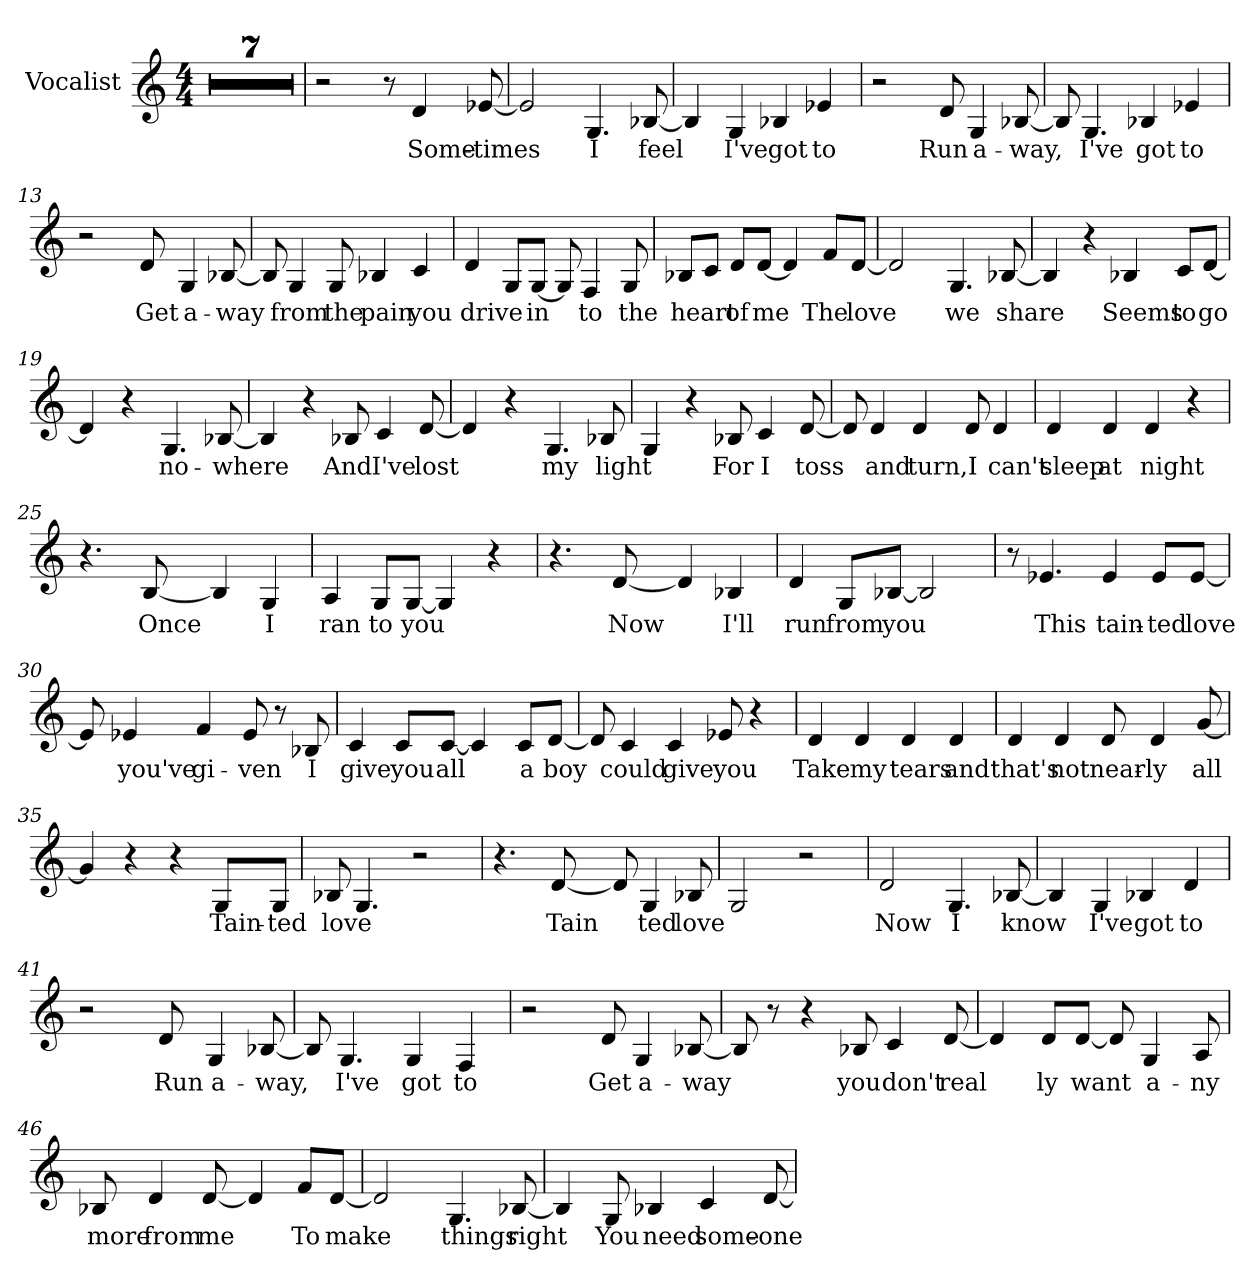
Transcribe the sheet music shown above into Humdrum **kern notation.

**kern	**text
*part1	*part1
*staff1	*staff1
*I"Vocalist	*
*clefG2	*
*M4/4	*
=1	=1
1r	.
=2	=2
1r	.
=3	=3
1r	.
=4	=4
1r	.
=5	=5
1r	.
=6	=6
1r	.
=7	=7
1r	.
=8	=8
2r	.
8r	.
4d	Some-
[8e-X	-times
=9	=9
2e-]	_
4.G	I
[8B-X	feel
=10	=10
4B-]	_
4G	I've
4B-X	got
4e-X	to
=11	=11
2r	.
8d	Run
4G	a-
[8B-X	-way,
=12	=12
8B-]	_
4.G	I've
4B-X	got
4e-X	to
=13	=13
2r	.
8d	Get
4G	a-
[8B-X	-way
=14	=14
8B-]	_
4G	from
8G	the
4B-X	pain
4c	you
=15	=15
4d	drive
8G/L	_
[8G/J	in-
8G]	_
4F	-to
8G	the
=16	=16
8B-X/L	heart
8c/J	_
8d/L	of
[8d/J	me
4d]	_
8f/L	The
[8d/J	love
=17	=17
2d]	_
4.G	we
[8B-X	share
=18	=18
4B-]	_
4r	.
4B-X	Seems
8c/L	to
[8d/J	go
=19	=19
4d]	_
4r	.
4.G	no-
[8B-X	-where
=20	=20
4B-]	_
4r	.
8B-X	And
4c	I've
[8d	lost
=21	=21
4d]	_
4r	.
4.G	my
8B-X	light
=22	=22
4G	_
4r	.
8B-X	For
4c	I
[8d	toss
=23	=23
8d]	_
4d	and
4d	turn,
8d	I
4d	can't
=24	=24
4d	sleep
4d	at
4d	night
4r	.
=25	=25
4.r	.
[8B	Once
4B]	_
4G	I
=26	=26
4A	ran
8G/L	to
[8G/J	you
4G]	_
4r	.
=27	=27
4.r	.
[8d	Now
4d]	_
4B-X	I'll
=28	=28
4d	run
8G/L	from
[8B-X/J	you
2B-]	_
=29	=29
8r	.
4.e-X	This
4e-	tain-
8e-/L	-ted
[8e-/J	love
=30	=30
8e-]	_
4e-X	you've
4f	gi-
8e-	-ven
8r	.
8B-X	I
=31	=31
4c	give
8c/L	you
[8c/J	all
4c]	_
8c/L	a
[8d/J	boy
=32	=32
8d]	_
4c	could
4c	give
8e-X	you
4r	.
=33	=33
4d	Take
4d	my
4d	tears
4d	and
=34	=34
4d	that's
4d	not
8d	near-
4d	-ly
[8g	all
=35	=35
4g]	_
4r	.
4r	.
8G/L	Tain-
8G/J	-ted
=36	=36
8B-X	love
4.G	_
2r	.
=37	=37
4.r	.
[8d	Tain-
8d]	_
4G	-ted
8B-X	love
=38	=38
2G	_
2r	.
=39	=39
2d	Now
4.G	I
[8B-X	know
=40	=40
4B-]	_
4G	I've
4B-X	got
4d	to
=41	=41
2r	.
8d	Run
4G	a-
[8B-X	-way,
=42	=42
8B-]	_
4.G	I've
4G	got
4F	to
=43	=43
2r	.
8d	Get
4G	a-
[8B-X	-way
=44	=44
8B-]	_
8r	.
4r	.
8B-X	you
4c	don't
[8d	real-
=45	=45
4d]	_
8d/L	-ly
[8d/J	want
8d]	_
4G	a-
8A	-ny
=46	=46
8B-X	more
4d	from
[8d	me
4d]	_
8f/L	To
[8d/J	make
=47	=47
2d]	_
4.G	things
[8B-X	right
=48	=48
4B-]	_
8G	You
4B-X	need
4c	some-
[8d	-one
=	=
*-	*-
